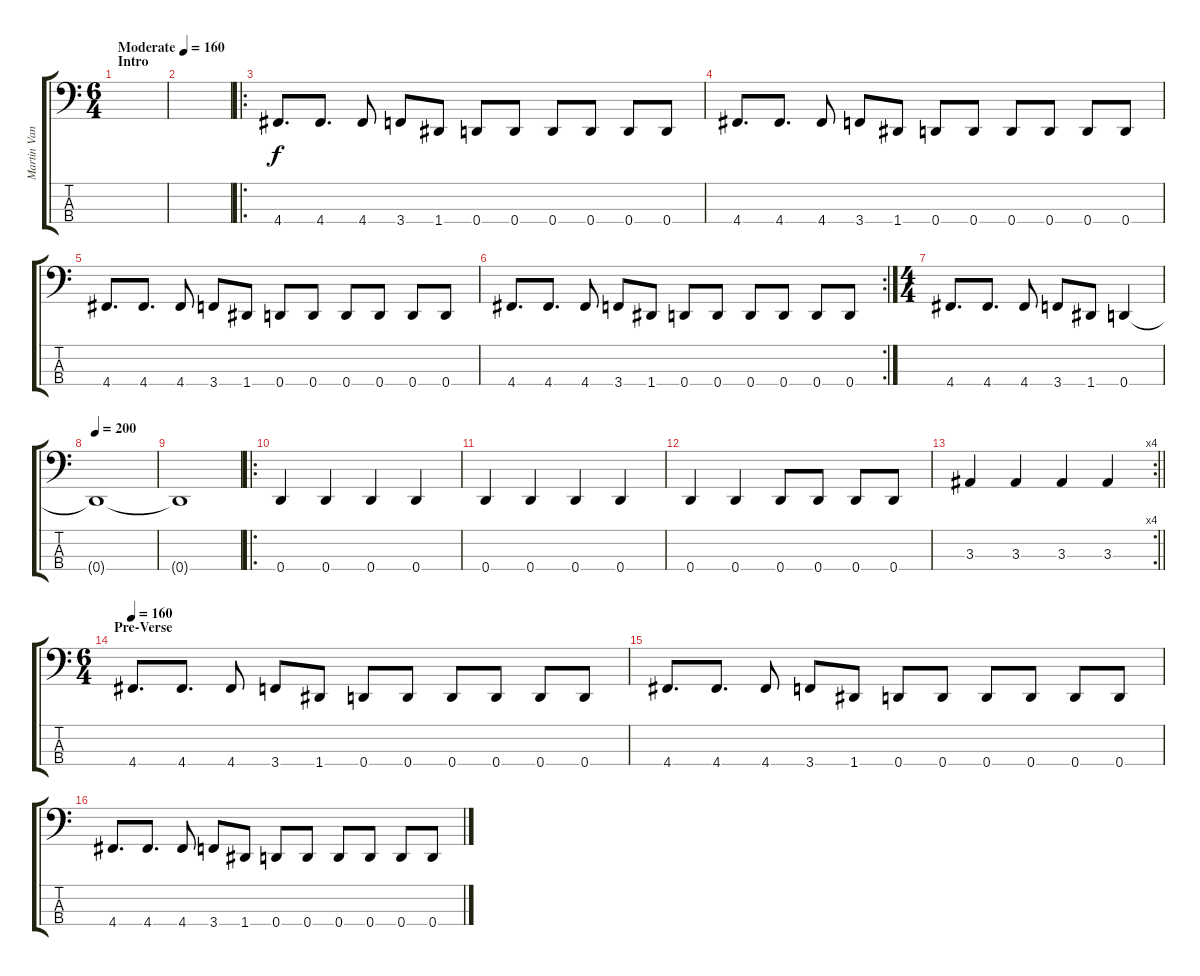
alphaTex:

\track ("Martin Van Drunen " "Martin Van") {instrument electricbassfinger}
\staff {score tabs}
\tuning (F2 C2 G1 D1) {hide}
\ts (6 4)
\section ("" "Intro")
\tempo (160 "Moderate")
\clef f4
\ks c
|
|
\ro
4.4.8{d} 4.4.8{d} 4.4.8 3.4.8 1.4.8 0.4.8 0.4.8 0.4.8 0.4.8 0.4.8 0.4.8 |
4.4.8{d} 4.4.8{d} 4.4.8 3.4.8 1.4.8 0.4.8 0.4.8 0.4.8 0.4.8 0.4.8 0.4.8 |
4.4.8{d} 4.4.8{d} 4.4.8 3.4.8 1.4.8 0.4.8 0.4.8 0.4.8 0.4.8 0.4.8 0.4.8 |
\rc 2
4.4.8{d} 4.4.8{d} 4.4.8 3.4.8 1.4.8 0.4.8 0.4.8 0.4.8 0.4.8 0.4.8 0.4.8 |
\ts (4 4)
4.4.8{d} 4.4.8{d} 4.4.8 3.4.8 1.4.8 0.4.4 |
\tempo 200
0.4{t}.1 |
0.4{t}.1 |
\ro
0.4.4 0.4.4 0.4.4 0.4.4 |
0.4.4 0.4.4 0.4.4 0.4.4 |
0.4.4 0.4.4 0.4.8 0.4.8 0.4.8 0.4.8 |
\rc 4
\barLineRight lightlight
3.3.4 3.3.4 3.3.4 3.3.4 |
\ts (6 4)
\section ("" "Pre-Verse")
\tempo 160
4.4.8{d} 4.4.8{d} 4.4.8 3.4.8 1.4.8 0.4.8 0.4.8 0.4.8 0.4.8 0.4.8 0.4.8 |
4.4.8{d} 4.4.8{d} 4.4.8 3.4.8 1.4.8 0.4.8 0.4.8 0.4.8 0.4.8 0.4.8 0.4.8 |
4.4.8{d} 4.4.8{d} 4.4.8 3.4.8 1.4.8 0.4.8 0.4.8 0.4.8 0.4.8 0.4.8 0.4.8
